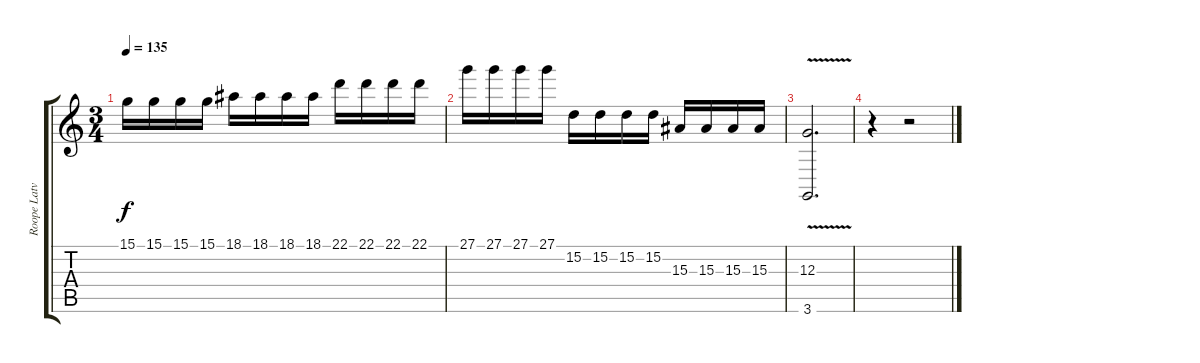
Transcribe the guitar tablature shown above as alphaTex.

\track ("Roope Latvala" "Roope Latv") {instrument violin}
\staff {score tabs}
\tuning (E4 B3 G3 D3 A2 E2) {hide}
\ts (3 4)
\tempo 135
\clef g2
\ks c
15.1.16{dy f} 15.1.16 15.1.16 15.1.16 18.1.16 18.1.16 18.1.16 18.1.16 22.1.16 22.1.16 22.1.16 22.1.16 |
27.1.16 27.1.16 27.1.16 27.1.16 15.2.16 15.2.16 15.2.16 15.2.16 15.3.16 15.3.16 15.3.16 15.3.16 |
(12.3{v} 3.6).2{d} |
r.4 r.2
